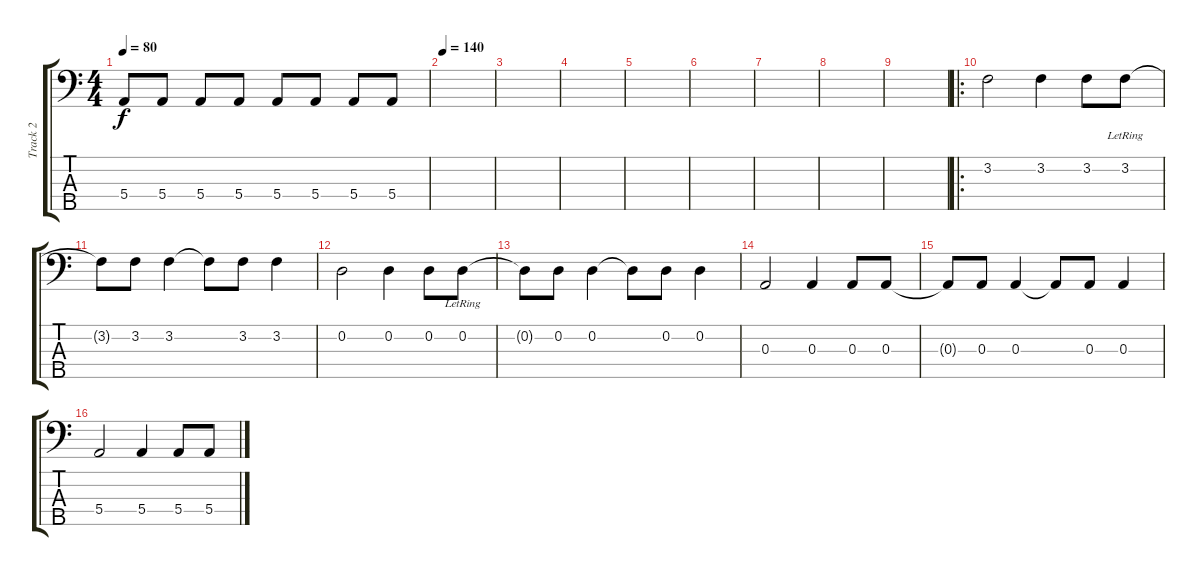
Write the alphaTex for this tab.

\track ("Track 2" "Track 2") {instrument electricbassfinger}
\staff {score tabs}
\tuning (G2 D2 A1 E1 B0) {hide}
\ts (4 4)
\tempo 80
\clef f4
\ks c
5.4.8{dy f} 5.4.8 5.4.8 5.4.8 5.4.8 5.4.8 5.4.8 5.4.8 |
\tempo 140
|
|
|
|
|
|
|
|
\ro
3.2.2 3.2.4 3.2.8 3.2{lr}.8 |
3.2{t}.8 3.2.8 3.2.4 3.2{t}.8 3.2.8 3.2.4 |
0.2.2 0.2.4 0.2.8 0.2{lr}.8 |
0.2{t}.8 0.2.8 0.2.4 0.2{t}.8 0.2.8 0.2.4 |
0.3.2 0.3.4 0.3.8 0.3.8 |
0.3{t}.8 0.3.8 0.3.4 0.3{t}.8 0.3.8 0.3.4 |
5.4.2 5.4.4 5.4.8 5.4.8
